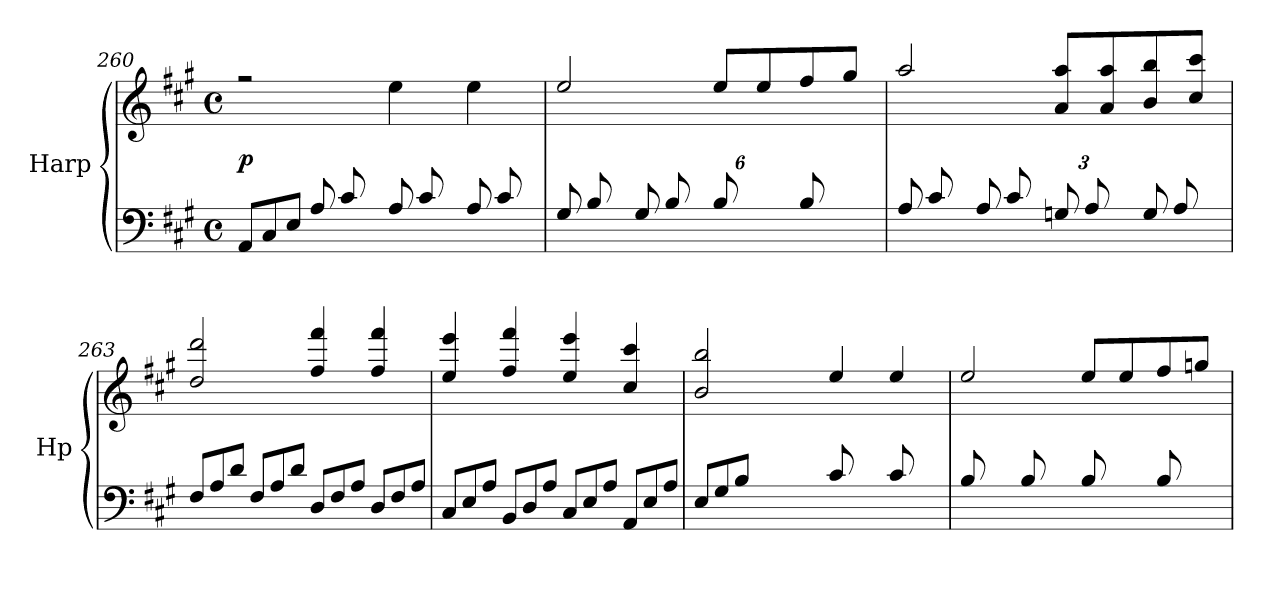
**kern	**kern	**dynam
*part1	*part1	*part1
*staff2	*staff1	*staff1/2
*I"Harp	*	*
*I'Hp	*	*
!!LO:PB:g=z
*clefF4	*clefG2	*
*k[f#c#g#]	*k[f#c#g#]	*
*A:	*A:	*
*M4/4	*M4/4	*
*met(c)	*met(c)	*
*Xtuplet	*	*
=260	=260	=260
*	*^	*
!	!	!	!LO:DY:b
12AA/L	2r	12%5ryy	p
12C#/	.	.	.
12E/J	.	.	.
12A/L	.	.	.
12c#/	.	.	.
12ryy	.	12e\J	.
12A/L	4ee\	6ryy	.
12c#/	.	.	.
12ryy	.	12e\J	.
12A/L	4ee\	6ryy	.
12c#/	.	.	.
12ryy	.	12e\J	.
!!LO:PB:g=z	!!
=261	=261	=261	=261
12G#/L	2ee/	6ryy	.
12B/	.	.	.
12ryy	.	12e\J	.
12G#/L	.	6ryy	.
12B/	.	.	.
12ryy	.	12e\J	.
12B/L	8ee/L	12ryy	.
6ryy	.	12d\	.
.	8ee/	.	.
.	.	12e\J	.
12B/L	8ff#/	12ryy	.
6ryy	.	12d\	.
.	8gg#/J	.	.
.	.	12e\J	.
=262	=262	=262	=262
12A/L	2aa/	6ryy	.
12c#/	.	.	.
12ryy	.	12e\J	.
12A/L	.	6ryy	.
12c#/	.	.	.
12ryy	.	12e\J	.
12Gn/L	8a/ 8aa/L	6ryy	.
12A/	.	.	.
.	8a/ 8aa/	.	.
12ryy	.	12e\J	.
12G/L	8b/ 8bb/	6ryy	.
12A/	.	.	.
.	8cc#/ 8ccc#/J	.	.
12ryy	.	12e\J	.
*	*v	*v	*
=263	=263	=263
12F#/L	2dd/ 2ddd/	.
12A/	.	.
12d/J	.	.
12F#/L	.	.
12A/	.	.
12d/J	.	.
12D/L	4ff#/ 4fff#/	.
12F#/	.	.
12A/J	.	.
12D/L	4ff#/ 4fff#/	.
12F#/	.	.
12A/J	.	.
!!LO:PB:g=z
=264	=264	=264
12C#/L	4ee/ 4eee/	.
12E/	.	.
12A/J	.	.
12BB/L	4ff#/ 4fff#/	.
12D/	.	.
12A/J	.	.
12C#/L	4ee/ 4eee/	.
12E/	.	.
12A/J	.	.
12AA/L	4cc#/ 4ccc#/	.
12E/	.	.
12A/J	.	.
!!LO:PB:g=z
=265	=265	=265
*	*^	*
12E/L	2b/ 2bb/	4ryy	.
12G#/	.	.	.
12B/J	.	.	.
*	*	*Xtuplet	*
4ryy	.	12e/L	.
.	.	12d#X/	.
.	.	12dn/J	.
12c#/L	4ee/	12ryy	.
6ryy	.	12e\	.
.	.	12a\J	.
12c#/L	4ee/	12ryy	.
6ryy	.	12e\	.
.	.	12a\J	.
=266	=266	=266	=266
12B/L	2ee/	12ryy	.
6ryy	.	12d\	.
.	.	12g#\J	.
12B/L	.	12ryy	.
6ryy	.	12d\	.
.	.	12g#\J	.
12B/L	8ee/L	12ryy	.
6ryy	.	12d\	.
.	8ee/	.	.
.	.	12gn\J	.
12B/L	8ff#/	12ryy	.
6ryy	.	12d\	.
.	8ggn/J	.	.
.	.	12g\J	.
*	*v	*v	*
=	=	=
*-	*-	*-
